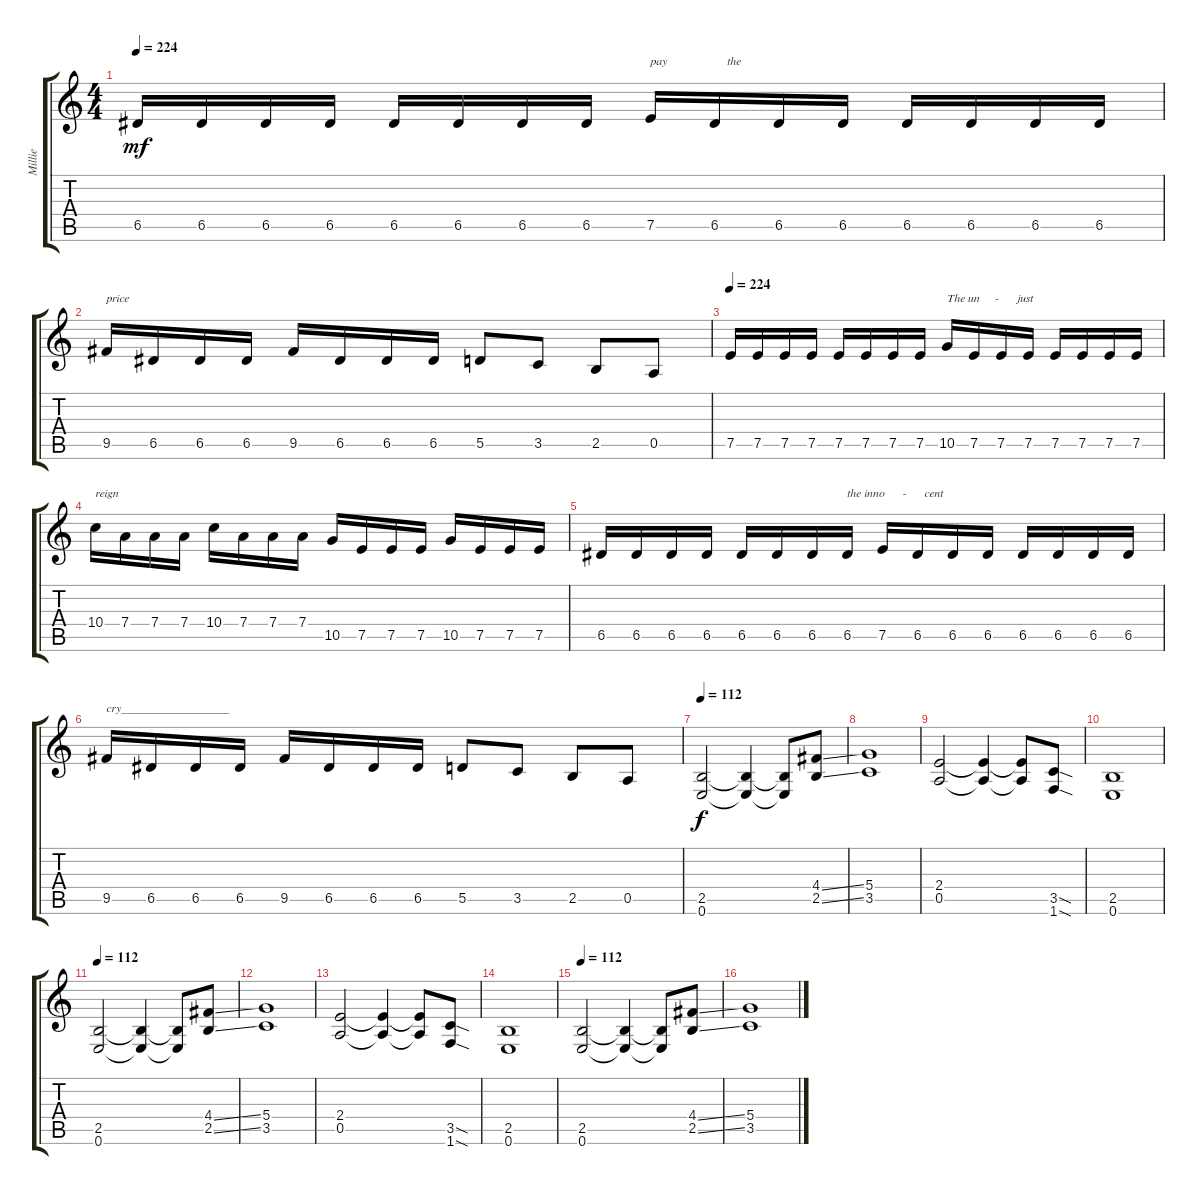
\track ("Millie" "Millie") {instrument distortionguitar}
\staff {score tabs}
\tuning (E4 B3 G3 D3 A2 E2) {hide}
\ts (4 4)
\tempo 224
\clef g2
\ks c
6.5.16{dy mf} 6.5.16 6.5.16 6.5.16 6.5.16 6.5.16 6.5.16 6.5.16 7.5.16{txt "pay                    the"} 6.5.16 6.5.16 6.5.16 6.5.16 6.5.16 6.5.16 6.5.16 |
9.5.16{txt "price"} 6.5.16 6.5.16 6.5.16 9.5.16 6.5.16 6.5.16 6.5.16 5.5.8 3.5.8 2.5.8 0.5.8 |
\tempo 224
7.5.16 7.5.16 7.5.16 7.5.16 7.5.16 7.5.16 7.5.16 7.5.16 10.5.16{txt "The un     -      just"} 7.5.16 7.5.16 7.5.16 7.5.16 7.5.16 7.5.16 7.5.16 |
10.4.16{txt "reign"} 7.4.16 7.4.16 7.4.16 10.4.16 7.4.16 7.4.16 7.4.16 10.5.16 7.5.16 7.5.16 7.5.16 10.5.16 7.5.16 7.5.16 7.5.16 |
6.5.16 6.5.16 6.5.16 6.5.16 6.5.16 6.5.16 6.5.16 6.5.16{txt "the inno      -      cent"} 7.5.16 6.5.16 6.5.16 6.5.16 6.5.16 6.5.16 6.5.16 6.5.16 |
9.5.16{txt "cry__________________"} 6.5.16 6.5.16 6.5.16 9.5.16 6.5.16 6.5.16 6.5.16 5.5.8 3.5.8 2.5.8 0.5.8 |
\tempo 112
(2.5 0.6).2{dy f volume 15 balance 3} (2.5{t} 0.6{t}).4 (2.5{t} 0.6{t}).8 (4.4{ss} 2.5{ss}).8 |
(5.4 3.5).1 |
(2.4 0.5).2 (2.4{t} 0.5{t}).4 (2.4{t} 0.5{t}).8 (3.5{sod} 1.6{sod}).8 |
(2.5 0.6).1 |
\tempo 112
(2.5 0.6).2 (2.5{t} 0.6{t}).4 (2.5{t} 0.6{t}).8 (4.4{ss} 2.5{ss}).8 |
(5.4 3.5).1 |
(2.4 0.5).2 (2.4{t} 0.5{t}).4 (2.4{t} 0.5{t}).8 (3.5{sod} 1.6{sod}).8 |
(2.5 0.6).1 |
\tempo 112
(2.5 0.6).2 (2.5{t} 0.6{t}).4 (2.5{t} 0.6{t}).8 (4.4{ss} 2.5{ss}).8 |
(5.4 3.5).1
